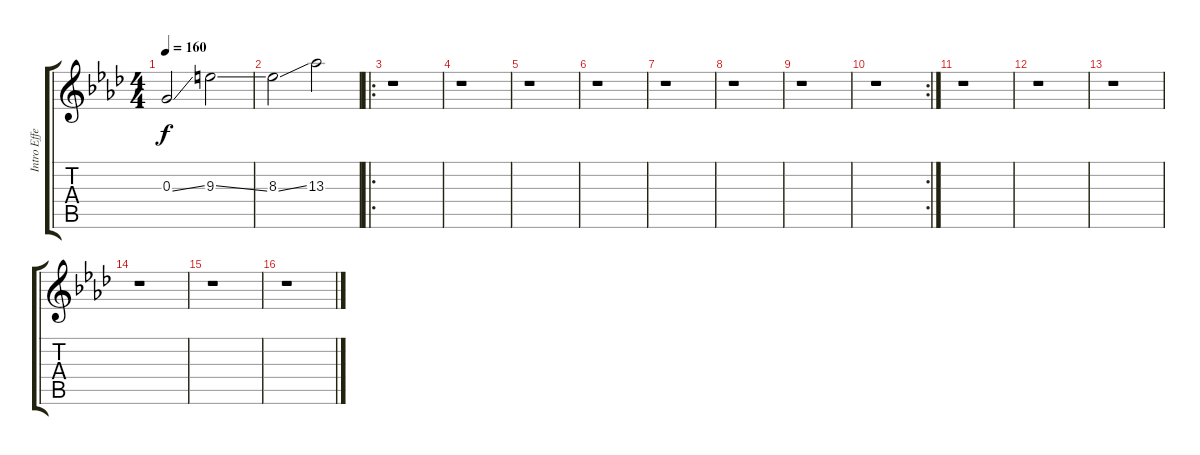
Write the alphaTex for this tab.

\track ("Intro Effect" "Intro Effe") {instrument electricguitarjazz}
\staff {score tabs}
\tuning (E4 B3 G3 D3 A2 E2) {hide}
\ts (4 4)
\tempo 160
\clef g2
\ks ab
0.3{ss}.2{dy f instrument electricguitarjazz} 9.3{ss}.2 |
8.3{ss}.2 13.3.2 |
\ro
r.1 |
r.1 |
r.1 |
r.1 |
r.1 |
r.1 |
r.1 |
\rc 2
r.1 |
r.1 |
r.1 |
r.1 |
r.1 |
r.1 |
r.1
